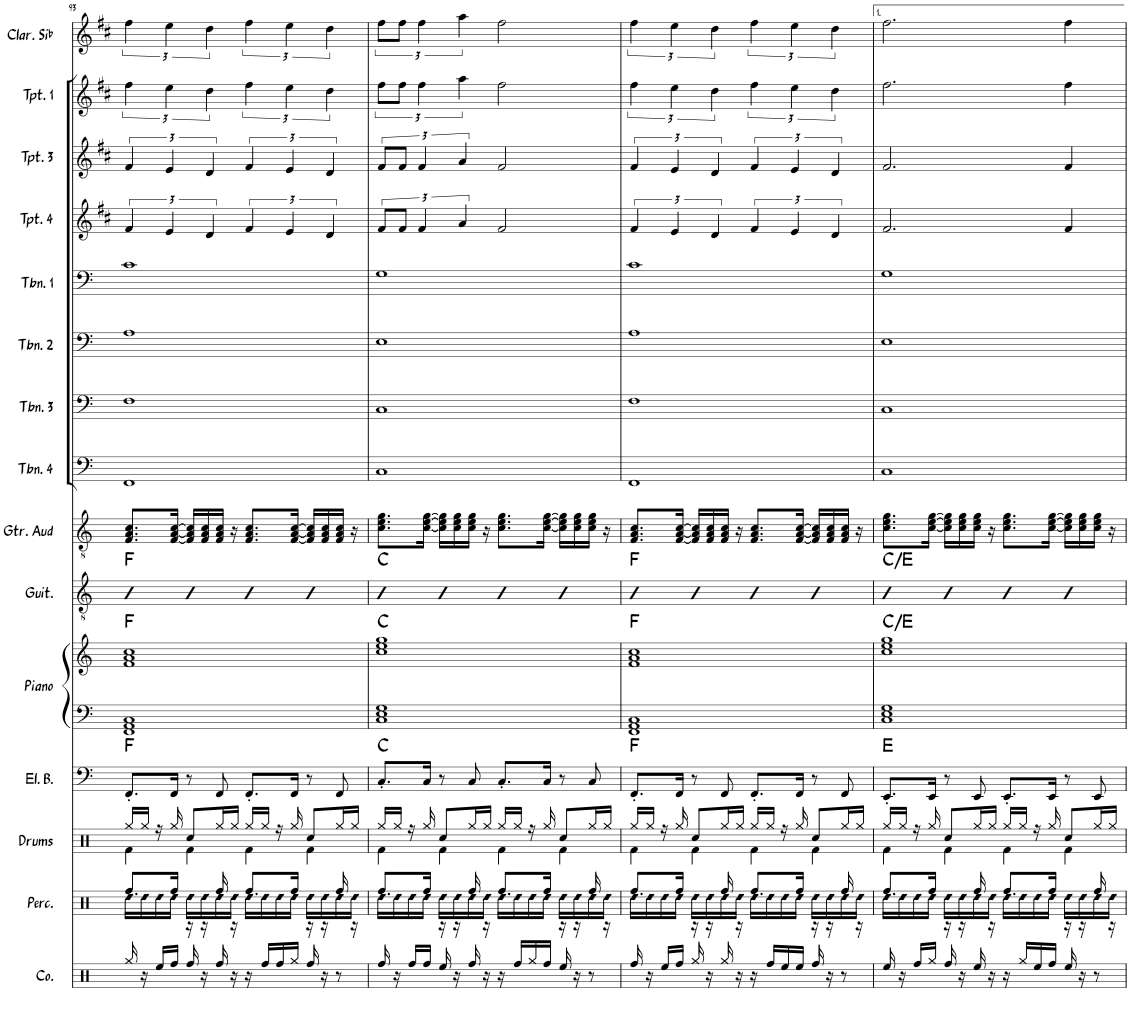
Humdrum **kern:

**kern	**kern	**kern	**kern	**harte	**kern	**kern	**harte	**kern	**harte	**kern	**kern	**kern	**kern	**kern	**kern	**kern	**kern	**kern
*part15	*part14	*part13	*part12	*part12	*part11	*part11	*part11	*part10	*part10	*part9	*part8	*part7	*part6	*part5	*part4	*part3	*part2	*part1
*staff16	*staff15	*staff14	*staff13	*	*staff12	*staff11	*	*staff10	*	*staff9	*staff8	*staff7	*staff6	*staff5	*staff4	*staff3	*staff2	*staff1
*I"Congas	*I"Percussion	*I"Drums	*I"Electric Bass	*	*I"Piano	*	*	*I"Guitar	*	*I"Guitar Audio	*I"Trombone 4	*I"Trombone 3	*I"Trombone 2	*I"Trombone 1	*I"Trumpet 4	*I"Trumpet 3	*I"Trumpet 1	*I"Clarinette en Sib
*I'Co.	*I'Perc.	*I'Drums	*I'El. B.	*	*I'Piano	*	*	*I'Guit.	*	*I'Gtr. Aud	*I'Tbn. 4	*I'Tbn. 3	*I'Tbn. 2	*I'Tbn. 1	*I'Tpt. 4	*I'Tpt. 3	*I'Tpt. 1	*I'Clar. Sib
!!LO:PB:g=z
*clefX	*clefX	*clefX	*clefF4	*	*clefF4	*clefG2	*	*clefGv2	*	*clefGv2	*clefF4	*clefF4	*clefF4	*clefF4	*clefG2	*clefG2	*clefG2	*clefG2
*	*	*	*Trd7c12	*	*	*	*	*	*	*	*	*	*	*	*Trd1c2	*Trd1c2	*Trd1c2	*Trd1c2
*k[]	*k[]	*k[]	*k[]	*	*k[]	*k[]	*	*k[]	*	*k[]	*k[]	*k[]	*k[]	*k[]	*k[f#c#]	*k[f#c#]	*k[f#c#]	*k[f#c#]
*M4/4	*M4/4	*M4/4	*M4/4	*	*M4/4	*M4/4	*	*M4/4	*	*M4/4	*M4/4	*M4/4	*M4/4	*M4/4	*M4/4	*M4/4	*M4/4	*M4/4
=93	=93	=93	=93	=93	=93	=93	=93	=93	=93	=93	=93	=93	=93	=93	=93	=93	=93	=93
!	!LO:N:head=diamond	!	!	!	!	!	!	!	!	!	!	!	!	!	!	!	!	!
*	*^	*^	*	*	*	*	*	*	*	*	*	*	*	*	*	*	*	*
16Rgg/	16Rdd\LL	8.Rff/L	16Rgg/LL	4Rf\	8.FF'/L	F:maj	1FF 1AA 1C	1f 1a 1cc	F:maj	4B	F:maj	8.F/ 8.A/ 8.c/L	1FF	1F	1A	1c	6f#/	6f#/	6ff#\	6ff#\
!	!LO:N:head=diamond	!	!	!	!	!	!	!	!	!	!	!	!	!	!	!	!	!	!	!
16r	16Rdd\	.	16Rgg/JJ	.	.	.	.	.	.	.	.	.	.	.	.	.	.	.	.	.
!	!LO:N:head=diamond	!	!	!	!	!	!	!	!	!	!	!	!	!	!	!	!	!	!	!
16Ree/LL	16Rdd\	.	16r	.	.	.	.	.	.	.	.	.	.	.	.	.	.	.	.	.
.	.	.	.	.	.	.	.	.	.	.	.	.	.	.	.	.	6e/	6e/	6ee\	6ee\
!	!LO:N:head=diamond	!	!	!	!	!	!	!	!	!	!	!	!	!	!	!	!	!	!	!
16Rff/JJ	16Rdd\JJ	16Rff/Jk	16Rgg/	.	16FF/Jk	.	.	.	.	.	.	[16F/ [16A/ [16c/Jk	.	.	.	.	.	.	.	.
!	!LO:N:head=diamond	!	!	!	!	!	!	!	!	!	!	!	!	!	!	!	!	!	!	!
16Rff/	16Rdd\LL	16r	8Rcc/L	4Rf\	8r	.	.	.	.	4B	.	16F/] 16A/] 16c/]LL	.	.	.	.	.	.	.	.
!	!LO:N:head=diamond	!	!	!	!	!	!	!	!	!	!	!	!	!	!	!	!	!	!	!
16r	16Rdd\	16r	.	.	.	.	.	.	.	.	.	16F/ 16A/ 16c/	.	.	.	.	.	.	.	.
.	.	.	.	.	.	.	.	.	.	.	.	.	.	.	.	.	6d/	6d/	6dd\	6dd\
!	!LO:N:head=diamond	!	!	!	!	!	!	!	!	!	!	!	!	!	!	!	!	!	!	!
16Rff/	16Rdd\	16Rff/	16Rgg/L	.	8FF/	.	.	.	.	.	.	16F/ 16A/ 16c/JJ	.	.	.	.	.	.	.	.
!	!LO:N:head=diamond	!	!	!	!	!	!	!	!	!	!	!	!	!	!	!	!	!	!	!
16r	16Rdd\JJ	16r	16Rgg/JJ	.	.	.	.	.	.	.	.	16r	.	.	.	.	.	.	.	.
!	!LO:N:head=diamond	!	!	!	!	!	!	!	!	!	!	!	!	!	!	!	!	!	!	!
16r	16Rdd\LL	8.Rff/L	16Rgg/LL	4Rf\	8.FF'/L	.	.	.	.	4B	.	8.F/ 8.A/ 8.c/L	.	.	.	.	6f#/	6f#/	6ff#\	6ff#\
!	!LO:N:head=diamond	!	!	!	!	!	!	!	!	!	!	!	!	!	!	!	!	!	!	!
16Rff/LL	16Rdd\	.	16Rgg/JJ	.	.	.	.	.	.	.	.	.	.	.	.	.	.	.	.	.
!	!LO:N:head=diamond	!	!	!	!	!	!	!	!	!	!	!	!	!	!	!	!	!	!	!
16Rff/	16Rdd\	.	16r	.	.	.	.	.	.	.	.	.	.	.	.	.	.	.	.	.
.	.	.	.	.	.	.	.	.	.	.	.	.	.	.	.	.	6e/	6e/	6ee\	6ee\
!	!LO:N:head=diamond	!	!	!	!	!	!	!	!	!	!	!	!	!	!	!	!	!	!	!
16Rgg/JJ	16Rdd\JJ	16Rff/Jk	16Rgg/	.	16FF/Jk	.	.	.	.	.	.	[16F/ [16A/ [16c/Jk	.	.	.	.	.	.	.	.
!	!LO:N:head=diamond	!	!	!	!	!	!	!	!	!	!	!	!	!	!	!	!	!	!	!
16Rff/	16Rdd\LL	16r	8Rcc/L	4Rf\	8r	.	.	.	.	4B	.	16F/] 16A/] 16c/]LL	.	.	.	.	.	.	.	.
!	!LO:N:head=diamond	!	!	!	!	!	!	!	!	!	!	!	!	!	!	!	!	!	!	!
16r	16Rdd\	16r	.	.	.	.	.	.	.	.	.	16F/ 16A/ 16c/	.	.	.	.	.	.	.	.
.	.	.	.	.	.	.	.	.	.	.	.	.	.	.	.	.	6d/	6d/	6dd\	6dd\
!	!LO:N:head=diamond	!	!	!	!	!	!	!	!	!	!	!	!	!	!	!	!	!	!	!
8r	16Rdd\	16Rff/	16Rgg/L	.	8FF/	.	.	.	.	.	.	16F/ 16A/ 16c/JJ	.	.	.	.	.	.	.	.
!	!LO:N:head=diamond	!	!	!	!	!	!	!	!	!	!	!	!	!	!	!	!	!	!	!
.	16Rdd\JJ	16r	16Rgg/JJ	.	.	.	.	.	.	.	.	16r	.	.	.	.	.	.	.	.
=94	=94	=94	=94	=94	=94	=94	=94	=94	=94	=94	=94	=94	=94	=94	=94	=94	=94	=94	=94	=94
!	!LO:N:head=diamond	!	!	!	!	!	!	!	!	!	!	!	!	!	!	!	!	!	!	!
16Rff/	16Rdd\LL	8.Rff/L	16Rgg/LL	4Rf\	8.C'/L	C:maj	1C 1E 1G	1cc 1ee 1gg	C:maj	4B	C:maj	8.c\ 8.e\ 8.g\L	1C	1C	1E	1G	12f#/L	12f#/L	12ff#\L	12ff#\L
!	!LO:N:head=diamond	!	!	!	!	!	!	!	!	!	!	!	!	!	!	!	!	!	!	!
16r	16Rdd\	.	16Rgg/JJ	.	.	.	.	.	.	.	.	.	.	.	.	.	.	.	.	.
.	.	.	.	.	.	.	.	.	.	.	.	.	.	.	.	.	12f#/J	12f#/J	12ff#\J	12ff#\J
!	!LO:N:head=diamond	!	!	!	!	!	!	!	!	!	!	!	!	!	!	!	!	!	!	!
16Rff/LL	16Rdd\	.	16r	.	.	.	.	.	.	.	.	.	.	.	.	.	.	.	.	.
.	.	.	.	.	.	.	.	.	.	.	.	.	.	.	.	.	6f#/	6f#/	6ff#\	6ff#\
!	!LO:N:head=diamond	!	!	!	!	!	!	!	!	!	!	!	!	!	!	!	!	!	!	!
16Rff/JJ	16Rdd\JJ	16Rff/Jk	16Rgg/	.	16C/Jk	.	.	.	.	.	.	[16c\ [16e\ [16g\Jk	.	.	.	.	.	.	.	.
!	!LO:N:head=diamond	!	!	!	!	!	!	!	!	!	!	!	!	!	!	!	!	!	!	!
16Ree/	16Rdd\LL	16r	8Rcc/L	4Rf\	8r	.	.	.	.	4B	.	16c\] 16e\] 16g\]LL	.	.	.	.	.	.	.	.
!	!LO:N:head=diamond	!	!	!	!	!	!	!	!	!	!	!	!	!	!	!	!	!	!	!
16r	16Rdd\	16r	.	.	.	.	.	.	.	.	.	16c\ 16e\ 16g\	.	.	.	.	.	.	.	.
.	.	.	.	.	.	.	.	.	.	.	.	.	.	.	.	.	6a/	6a/	6aa\	6aa\
!	!LO:N:head=diamond	!	!	!	!	!	!	!	!	!	!	!	!	!	!	!	!	!	!	!
16Rff/	16Rdd\	16Rff/	16Rgg/L	.	8C/	.	.	.	.	.	.	16c\ 16e\ 16g\JJ	.	.	.	.	.	.	.	.
!	!LO:N:head=diamond	!	!	!	!	!	!	!	!	!	!	!	!	!	!	!	!	!	!	!
16r	16Rdd\JJ	16r	16Rgg/JJ	.	.	.	.	.	.	.	.	16r	.	.	.	.	.	.	.	.
!	!LO:N:head=diamond	!	!	!	!	!	!	!	!	!	!	!	!	!	!	!	!	!	!	!
16r	16Rdd\LL	8.Rff/L	16Rgg/LL	4Rf\	8.C'/L	.	.	.	.	4B	.	8.c\ 8.e\ 8.g\L	.	.	.	.	2f#/	2f#/	2ff#\	2ff#\
!	!LO:N:head=diamond	!	!	!	!	!	!	!	!	!	!	!	!	!	!	!	!	!	!	!
16Rff/LL	16Rdd\	.	16Rgg/JJ	.	.	.	.	.	.	.	.	.	.	.	.	.	.	.	.	.
!	!LO:N:head=diamond	!	!	!	!	!	!	!	!	!	!	!	!	!	!	!	!	!	!	!
16Rgg/	16Rdd\	.	16r	.	.	.	.	.	.	.	.	.	.	.	.	.	.	.	.	.
!	!LO:N:head=diamond	!	!	!	!	!	!	!	!	!	!	!	!	!	!	!	!	!	!	!
16Rff/JJ	16Rdd\JJ	16Rff/Jk	16Rgg/	.	16C/Jk	.	.	.	.	.	.	[16c\ [16e\ [16g\Jk	.	.	.	.	.	.	.	.
!	!LO:N:head=diamond	!	!	!	!	!	!	!	!	!	!	!	!	!	!	!	!	!	!	!
16Ree/	16Rdd\LL	16r	8Rcc/L	4Rf\	8r	.	.	.	.	4B	.	16c\] 16e\] 16g\]LL	.	.	.	.	.	.	.	.
!	!LO:N:head=diamond	!	!	!	!	!	!	!	!	!	!	!	!	!	!	!	!	!	!	!
16r	16Rdd\	16r	.	.	.	.	.	.	.	.	.	16c\ 16e\ 16g\	.	.	.	.	.	.	.	.
!	!LO:N:head=diamond	!	!	!	!	!	!	!	!	!	!	!	!	!	!	!	!	!	!	!
8r	16Rdd\	16Rff/	16Rgg/L	.	8C/	.	.	.	.	.	.	16c\ 16e\ 16g\JJ	.	.	.	.	.	.	.	.
!	!LO:N:head=diamond	!	!	!	!	!	!	!	!	!	!	!	!	!	!	!	!	!	!	!
.	16Rdd\JJ	16r	16Rgg/JJ	.	.	.	.	.	.	.	.	16r	.	.	.	.	.	.	.	.
=95	=95	=95	=95	=95	=95	=95	=95	=95	=95	=95	=95	=95	=95	=95	=95	=95	=95	=95	=95	=95
!	!LO:N:head=diamond	!	!	!	!	!	!	!	!	!	!	!	!	!	!	!	!	!	!	!
16Rff/	16Rdd\LL	8.Rff/L	16Rgg/LL	4Rf\	8.FF'/L	F:maj	1FF 1AA 1C	1f 1a 1cc	F:maj	4B	F:maj	8.F/ 8.A/ 8.c/L	1FF	1F	1A	1c	6f#/	6f#/	6ff#\	6ff#\
!	!LO:N:head=diamond	!	!	!	!	!	!	!	!	!	!	!	!	!	!	!	!	!	!	!
16r	16Rdd\	.	16Rgg/JJ	.	.	.	.	.	.	.	.	.	.	.	.	.	.	.	.	.
!	!LO:N:head=diamond	!	!	!	!	!	!	!	!	!	!	!	!	!	!	!	!	!	!	!
16Ree/LL	16Rdd\	.	16r	.	.	.	.	.	.	.	.	.	.	.	.	.	.	.	.	.
.	.	.	.	.	.	.	.	.	.	.	.	.	.	.	.	.	6e/	6e/	6ee\	6ee\
!	!LO:N:head=diamond	!	!	!	!	!	!	!	!	!	!	!	!	!	!	!	!	!	!	!
16Rff/JJ	16Rdd\JJ	16Rff/Jk	16Rgg/	.	16FF/Jk	.	.	.	.	.	.	[16F/ [16A/ [16c/Jk	.	.	.	.	.	.	.	.
!	!LO:N:head=diamond	!	!	!	!	!	!	!	!	!	!	!	!	!	!	!	!	!	!	!
16Rgg/	16Rdd\LL	16r	8Rcc/L	4Rf\	8r	.	.	.	.	4B	.	16F/] 16A/] 16c/]LL	.	.	.	.	.	.	.	.
!	!LO:N:head=diamond	!	!	!	!	!	!	!	!	!	!	!	!	!	!	!	!	!	!	!
16r	16Rdd\	16r	.	.	.	.	.	.	.	.	.	16F/ 16A/ 16c/	.	.	.	.	.	.	.	.
.	.	.	.	.	.	.	.	.	.	.	.	.	.	.	.	.	6d/	6d/	6dd\	6dd\
!	!LO:N:head=diamond	!	!	!	!	!	!	!	!	!	!	!	!	!	!	!	!	!	!	!
16Rgg/	16Rdd\	16Rff/	16Rgg/L	.	8FF/	.	.	.	.	.	.	16F/ 16A/ 16c/JJ	.	.	.	.	.	.	.	.
!	!LO:N:head=diamond	!	!	!	!	!	!	!	!	!	!	!	!	!	!	!	!	!	!	!
16r	16Rdd\JJ	16r	16Rgg/JJ	.	.	.	.	.	.	.	.	16r	.	.	.	.	.	.	.	.
!	!LO:N:head=diamond	!	!	!	!	!	!	!	!	!	!	!	!	!	!	!	!	!	!	!
16r	16Rdd\LL	8.Rff/L	16Rgg/LL	4Rf\	8.FF'/L	.	.	.	.	4B	.	8.F/ 8.A/ 8.c/L	.	.	.	.	6f#/	6f#/	6ff#\	6ff#\
!	!LO:N:head=diamond	!	!	!	!	!	!	!	!	!	!	!	!	!	!	!	!	!	!	!
16Rff/LL	16Rdd\	.	16Rgg/JJ	.	.	.	.	.	.	.	.	.	.	.	.	.	.	.	.	.
!	!LO:N:head=diamond	!	!	!	!	!	!	!	!	!	!	!	!	!	!	!	!	!	!	!
16Ree/	16Rdd\	.	16r	.	.	.	.	.	.	.	.	.	.	.	.	.	.	.	.	.
.	.	.	.	.	.	.	.	.	.	.	.	.	.	.	.	.	6e/	6e/	6ee\	6ee\
!	!LO:N:head=diamond	!	!	!	!	!	!	!	!	!	!	!	!	!	!	!	!	!	!	!
16Ree/JJ	16Rdd\JJ	16Rff/Jk	16Rgg/	.	16FF/Jk	.	.	.	.	.	.	[16F/ [16A/ [16c/Jk	.	.	.	.	.	.	.	.
!	!LO:N:head=diamond	!	!	!	!	!	!	!	!	!	!	!	!	!	!	!	!	!	!	!
16Rff/	16Rdd\LL	16r	8Rcc/L	4Rf\	8r	.	.	.	.	4B	.	16F/] 16A/] 16c/]LL	.	.	.	.	.	.	.	.
!	!LO:N:head=diamond	!	!	!	!	!	!	!	!	!	!	!	!	!	!	!	!	!	!	!
16r	16Rdd\	16r	.	.	.	.	.	.	.	.	.	16F/ 16A/ 16c/	.	.	.	.	.	.	.	.
.	.	.	.	.	.	.	.	.	.	.	.	.	.	.	.	.	6d/	6d/	6dd\	6dd\
!	!LO:N:head=diamond	!	!	!	!	!	!	!	!	!	!	!	!	!	!	!	!	!	!	!
8r	16Rdd\	16Rff/	16Rgg/L	.	8FF/	.	.	.	.	.	.	16F/ 16A/ 16c/JJ	.	.	.	.	.	.	.	.
!	!LO:N:head=diamond	!	!	!	!	!	!	!	!	!	!	!	!	!	!	!	!	!	!	!
.	16Rdd\JJ	16r	16Rgg/JJ	.	.	.	.	.	.	.	.	16r	.	.	.	.	.	.	.	.
=96	=96	=96	=96	=96	=96	=96	=96	=96	=96	=96	=96	=96	=96	=96	=96	=96	=96	=96	=96	=96
!	!LO:N:head=diamond	!	!	!	!	!	!	!	!	!	!	!	!	!	!	!	!	!	!	!
16Ree/	16Rdd\LL	8.Rff/L	16Rgg/LL	4Rf\	8.EE'/L	E:maj	1C 1E 1G	1cc 1ee 1gg	C:maj/3	4B	C:maj/3	8.c\ 8.e\ 8.g\L	1C	1C	1E	1G	2.f#/	2.f#/	2.ff#\	2.ff#\
!	!LO:N:head=diamond	!	!	!	!	!	!	!	!	!	!	!	!	!	!	!	!	!	!	!
16r	16Rdd\	.	16Rgg/JJ	.	.	.	.	.	.	.	.	.	.	.	.	.	.	.	.	.
!	!LO:N:head=diamond	!	!	!	!	!	!	!	!	!	!	!	!	!	!	!	!	!	!	!
16Rff/LL	16Rdd\	.	16r	.	.	.	.	.	.	.	.	.	.	.	.	.	.	.	.	.
!	!LO:N:head=diamond	!	!	!	!	!	!	!	!	!	!	!	!	!	!	!	!	!	!	!
16Rgg/JJ	16Rdd\JJ	16Rff/Jk	16Rgg/	.	16EE/Jk	.	.	.	.	.	.	[16c\ [16e\ [16g\Jk	.	.	.	.	.	.	.	.
!	!LO:N:head=diamond	!	!	!	!	!	!	!	!	!	!	!	!	!	!	!	!	!	!	!
16Rff/	16Rdd\LL	16r	8Rcc/L	4Rf\	8r	.	.	.	.	4B	.	16c\] 16e\] 16g\]LL	.	.	.	.	.	.	.	.
!	!LO:N:head=diamond	!	!	!	!	!	!	!	!	!	!	!	!	!	!	!	!	!	!	!
16r	16Rdd\	16r	.	.	.	.	.	.	.	.	.	16c\ 16e\ 16g\	.	.	.	.	.	.	.	.
!	!LO:N:head=diamond	!	!	!	!	!	!	!	!	!	!	!	!	!	!	!	!	!	!	!
16Ree/	16Rdd\	16Rff/	16Rgg/L	.	8EE/	.	.	.	.	.	.	16c\ 16e\ 16g\JJ	.	.	.	.	.	.	.	.
!	!LO:N:head=diamond	!	!	!	!	!	!	!	!	!	!	!	!	!	!	!	!	!	!	!
16r	16Rdd\JJ	16r	16Rgg/JJ	.	.	.	.	.	.	.	.	16r	.	.	.	.	.	.	.	.
!	!LO:N:head=diamond	!	!	!	!	!	!	!	!	!	!	!	!	!	!	!	!	!	!	!
16r	16Rdd\LL	8.Rff/L	16Rgg/LL	4Rf\	8.EE'/L	.	.	.	.	4B	.	8.c\ 8.e\ 8.g\L	.	.	.	.	.	.	.	.
!	!LO:N:head=diamond	!	!	!	!	!	!	!	!	!	!	!	!	!	!	!	!	!	!	!
16Rgg/LL	16Rdd\	.	16Rgg/JJ	.	.	.	.	.	.	.	.	.	.	.	.	.	.	.	.	.
!	!LO:N:head=diamond	!	!	!	!	!	!	!	!	!	!	!	!	!	!	!	!	!	!	!
16Ree/	16Rdd\	.	16r	.	.	.	.	.	.	.	.	.	.	.	.	.	.	.	.	.
!	!LO:N:head=diamond	!	!	!	!	!	!	!	!	!	!	!	!	!	!	!	!	!	!	!
16Rff/JJ	16Rdd\JJ	16Rff/Jk	16Rgg/	.	16EE/Jk	.	.	.	.	.	.	[16c\ [16e\ [16g\Jk	.	.	.	.	.	.	.	.
!	!LO:N:head=diamond	!	!	!	!	!	!	!	!	!	!	!	!	!	!	!	!	!	!	!
16Ree/	16Rdd\LL	16r	8Rcc/L	4Rf\	8r	.	.	.	.	4B	.	16c\] 16e\] 16g\]LL	.	.	.	.	4f#/	4f#/	4ff#\	4ff#\
!	!LO:N:head=diamond	!	!	!	!	!	!	!	!	!	!	!	!	!	!	!	!	!	!	!
16r	16Rdd\	16r	.	.	.	.	.	.	.	.	.	16c\ 16e\ 16g\	.	.	.	.	.	.	.	.
!	!LO:N:head=diamond	!	!	!	!	!	!	!	!	!	!	!	!	!	!	!	!	!	!	!
8r	16Rdd\	16Rff/	16Rgg/L	.	8EE/	.	.	.	.	.	.	16c\ 16e\ 16g\JJ	.	.	.	.	.	.	.	.
!	!LO:N:head=diamond	!	!	!	!	!	!	!	!	!	!	!	!	!	!	!	!	!	!	!
.	16Rdd\JJ	16r	16Rgg/JJ	.	.	.	.	.	.	.	.	16r	.	.	.	.	.	.	.	.
*	*v	*v	*	*	*	*	*	*	*	*	*	*	*	*	*	*	*	*	*	*
*	*	*v	*v	*	*	*	*	*	*	*	*	*	*	*	*	*	*	*	*
=	=	=	=	=	=	=	=	=	=	=	=	=	=	=	=	=	=	=
*-	*-	*-	*-	*-	*-	*-	*-	*-	*-	*-	*-	*-	*-	*-	*-	*-	*-	*-
